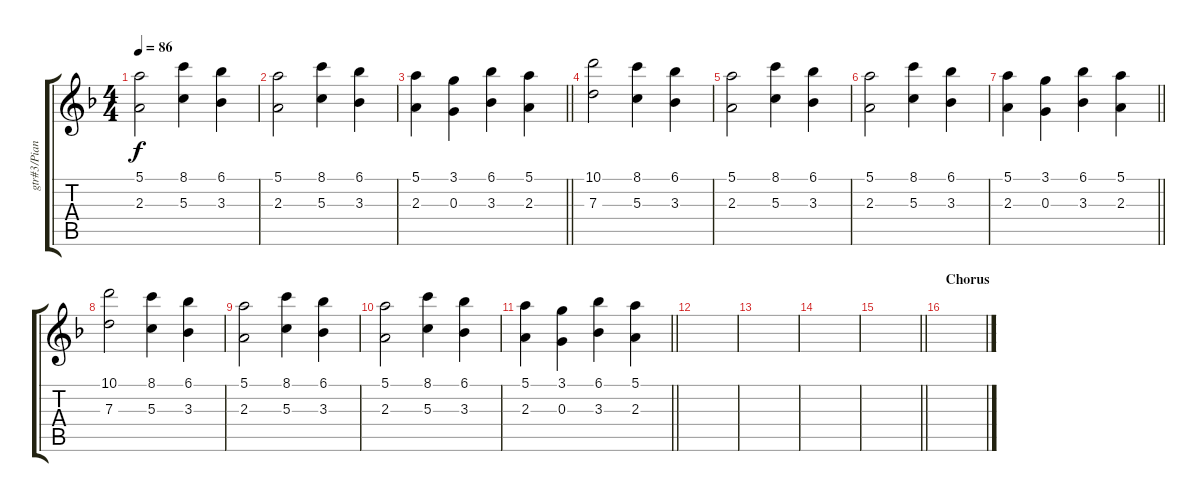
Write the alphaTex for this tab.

\track ("gtr#3/Piano#2" "gtr#3/Pian") {instrument overdrivenguitar}
\staff {score tabs}
\tuning (E4 B3 G3 D3 A2 D2) {hide}
\ts (4 4)
\tempo 86
\clef g2
\ks f
(5.1 2.3).2{dy f} (8.1 5.3).4 (6.1 3.3).4 |
(5.1 2.3).2 (8.1 5.3).4 (6.1 3.3).4 |
\barLineRight lightlight
(5.1 2.3).4 (3.1 0.3).4 (6.1 3.3).4 (5.1 2.3).4 |
(10.1 7.3).2 (8.1 5.3).4 (6.1 3.3).4 |
(5.1 2.3).2 (8.1 5.3).4 (6.1 3.3).4 |
(5.1 2.3).2 (8.1 5.3).4 (6.1 3.3).4 |
\barLineRight lightlight
(5.1 2.3).4 (3.1 0.3).4 (6.1 3.3).4 (5.1 2.3).4 |
(10.1 7.3).2 (8.1 5.3).4 (6.1 3.3).4 |
(5.1 2.3).2 (8.1 5.3).4 (6.1 3.3).4 |
(5.1 2.3).2 (8.1 5.3).4 (6.1 3.3).4 |
\barLineRight lightlight
(5.1 2.3).4 (3.1 0.3).4 (6.1 3.3).4 (5.1 2.3).4 |
|
|
|
\barLineRight lightlight
|
\section ("" "Chorus")
